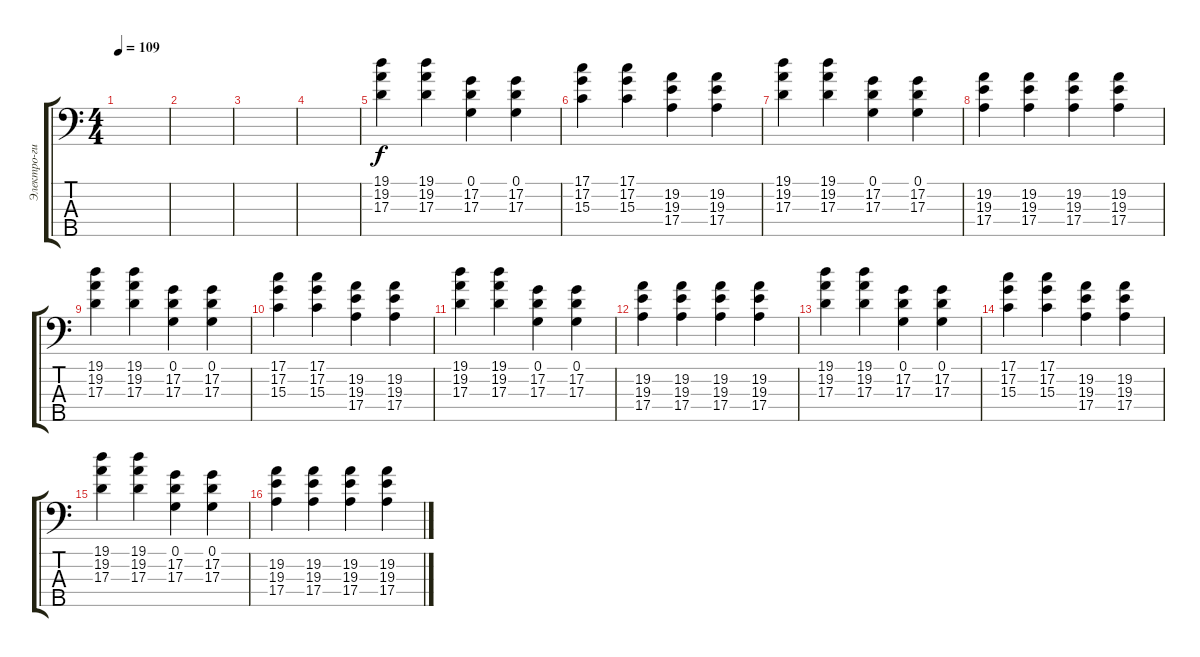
\track ("Электро-гитара" "Электро-ги") {instrument distortionguitar}
\staff {score tabs}
\tuning (G2 D2 A1 E1 B0) {hide}
\ts (4 4)
\tempo 109
\clef f4
\ks c
|
|
|
|
(19.1 19.2 17.3).4 (19.1 19.2 17.3).4 (0.1 17.2 17.3).4 (0.1 17.2 17.3).4 |
(17.1 17.2 15.3).4 (17.1 17.2 15.3).4 (19.2 19.3 17.4).4 (19.2 19.3 17.4).4 |
(19.1 19.2 17.3).4 (19.1 19.2 17.3).4 (0.1 17.2 17.3).4 (0.1 17.2 17.3).4 |
(19.2 19.3 17.4).4 (19.2 19.3 17.4).4 (19.2 19.3 17.4).4 (19.2 19.3 17.4).4 |
(19.1 19.2 17.3).4 (19.1 19.2 17.3).4 (0.1 17.2 17.3).4 (0.1 17.2 17.3).4 |
(17.1 17.2 15.3).4 (17.1 17.2 15.3).4 (19.2 19.3 17.4).4 (19.2 19.3 17.4).4 |
(19.1 19.2 17.3).4 (19.1 19.2 17.3).4 (0.1 17.2 17.3).4 (0.1 17.2 17.3).4 |
(19.2 19.3 17.4).4 (19.2 19.3 17.4).4 (19.2 19.3 17.4).4 (19.2 19.3 17.4).4 |
(19.1 19.2 17.3).4 (19.1 19.2 17.3).4 (0.1 17.2 17.3).4 (0.1 17.2 17.3).4 |
(17.1 17.2 15.3).4 (17.1 17.2 15.3).4 (19.2 19.3 17.4).4 (19.2 19.3 17.4).4 |
(19.1 19.2 17.3).4 (19.1 19.2 17.3).4 (0.1 17.2 17.3).4 (0.1 17.2 17.3).4 |
(19.2 19.3 17.4).4 (19.2 19.3 17.4).4 (19.2 19.3 17.4).4 (19.2 19.3 17.4).4
